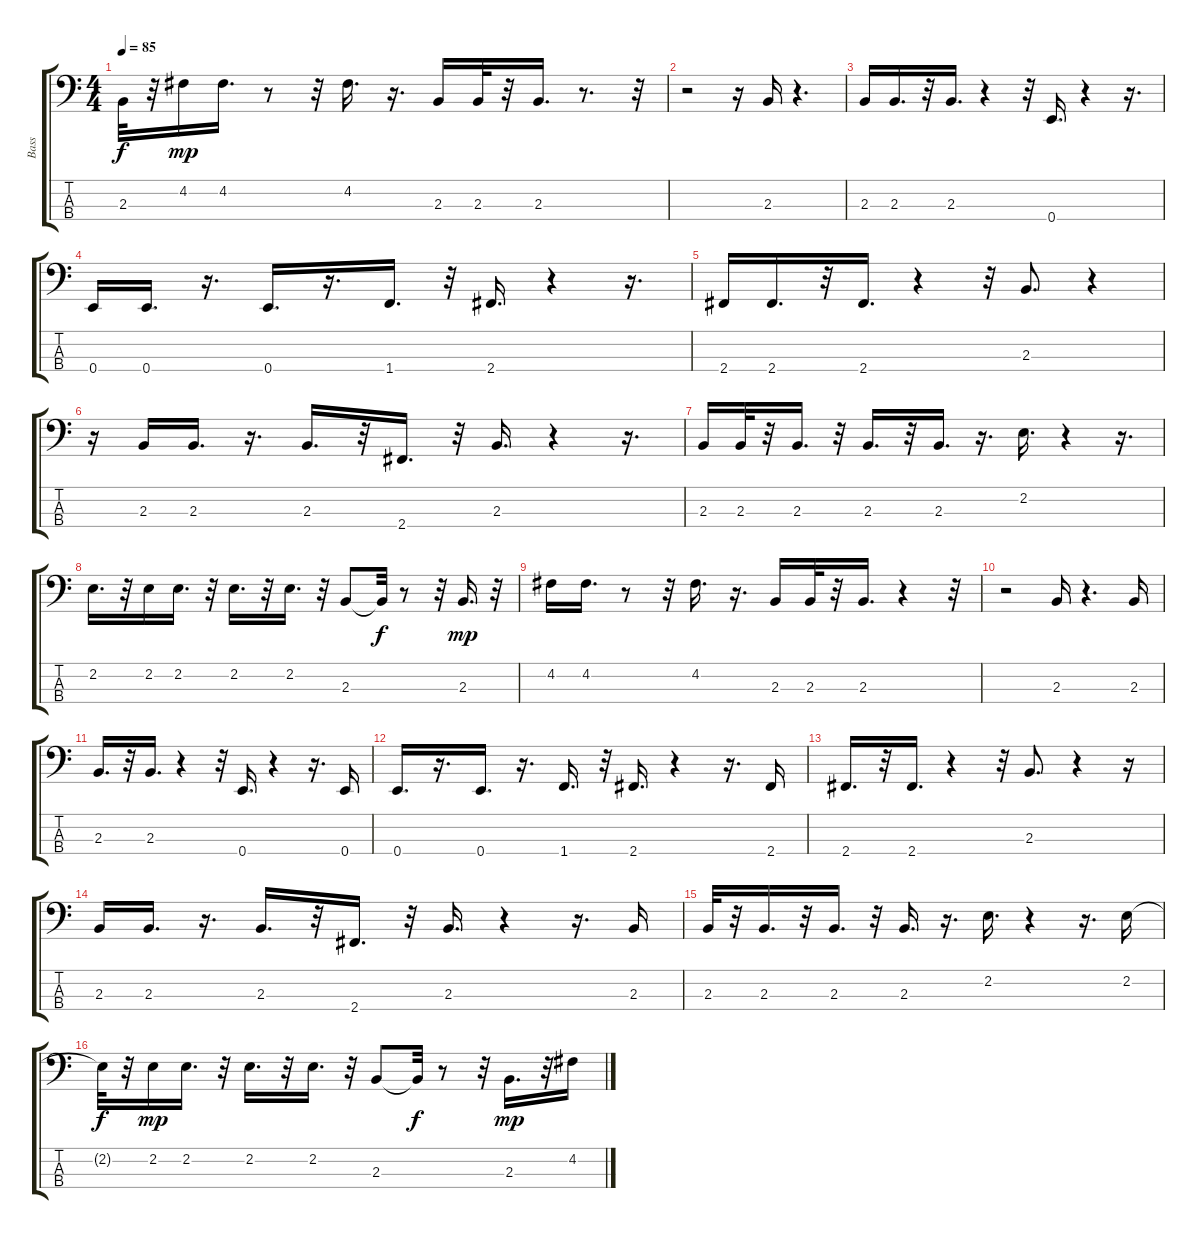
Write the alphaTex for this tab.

\track ("Bass" "Bass") {instrument electricbassfinger}
\staff {score tabs}
\tuning (G2 D2 A1 E1) {hide}
\ts (4 4)
\tempo 85
\clef f4
\ks c
2.3{t}.32{dy f} r.32 4.2.16{dy mp} 4.2.16{d} r.8 r.32 4.2.16{d} r.16{d} 2.3.16 2.3.32 r.32 2.3.16{d} r.8{d} r.32 |
r.2 r.16 2.3.16 r.4{d} |
2.3.16 2.3.16{d} r.32 2.3.16{d} r.4 r.32 0.4.16{d} r.4 r.16{d} |
0.4.16 0.4.16{d} r.16{d} 0.4.16{d} r.16{d} 1.4.16{d} r.32 2.4.16{d} r.4 r.16{d} |
2.4.16 2.4.16{d} r.32 2.4.16{d} r.4 r.32 2.3.8{d} r.4 |
r.16 2.3.16 2.3.16{d} r.16{d} 2.3.16{d} r.32 2.4.16{d} r.32 2.3.16{d} r.4 r.16{d} |
2.3.16 2.3.32 r.32 2.3.16{d} r.32 2.3.16{d} r.32 2.3.16{d} r.16{d} 2.2.16{d} r.4 r.16{d} |
2.2.16{d} r.32 2.2.16 2.2.16{d} r.32 2.2.16{d} r.32 2.2.16{d} r.32 2.3.8 2.3{t}.32{dy f} r.8 r.32 2.3.16{d dy mp} r.32 |
4.2.16 4.2.16{d} r.8 r.32 4.2.16{d} r.16{d} 2.3.16 2.3.32 r.32 2.3.16{d} r.4 r.32 |
r.2 2.3.16 r.4{d} 2.3.16 |
2.3.16{d} r.32 2.3.16{d} r.4 r.32 0.4.16{d} r.4 r.16{d} 0.4.16 |
0.4.16{d} r.16{d} 0.4.16{d} r.16{d} 1.4.16{d} r.32 2.4.16{d} r.4 r.16{d} 2.4.16 |
2.4.16{d} r.32 2.4.16{d} r.4 r.32 2.3.8{d} r.4 r.16 |
2.3.16 2.3.16{d} r.16{d} 2.3.16{d} r.32 2.4.16{d} r.32 2.3.16{d} r.4 r.16{d} 2.3.16 |
2.3.32 r.32 2.3.16{d} r.32 2.3.16{d} r.32 2.3.16{d} r.16{d} 2.2.16{d} r.4 r.16{d} 2.2.16 |
2.2{t}.32{dy f} r.32 2.2.16{dy mp} 2.2.16{d} r.32 2.2.16{d} r.32 2.2.16{d} r.32 2.3.8 2.3{t}.32{dy f} r.8 r.32 2.3.16{d dy mp} r.32 4.2.16
